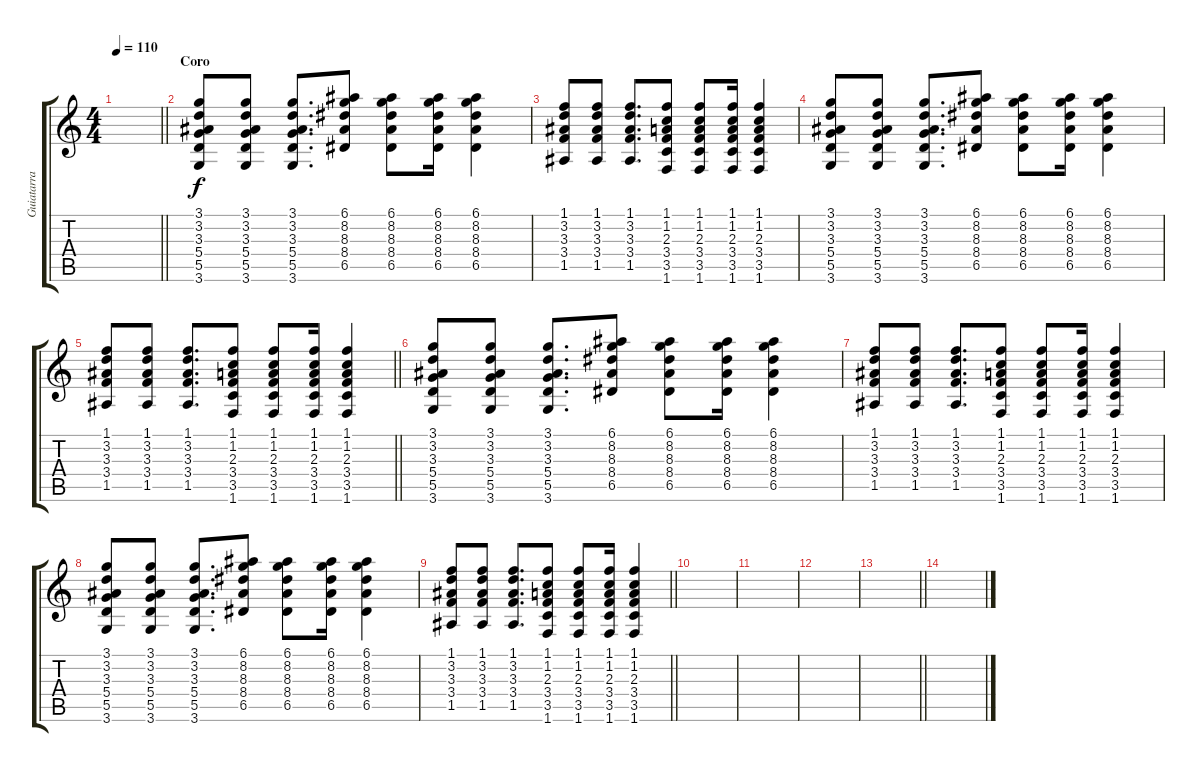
\track ("Guiatarra 2" "Guiatarra ") {instrument overdrivenguitar}
\staff {score tabs}
\tuning (E4 B3 G3 D3 A2 E2) {hide}
\ts (4 4)
\tempo 110
\clef g2
\barLineRight lightlight
\ks c
|
\section ("" "Coro")
(3.1 3.2 3.3 5.4 5.5 3.6).8 (3.1 3.2 3.3 5.4 5.5 3.6).8 (3.1 3.2 3.3 5.4 5.5 3.6).8{d} (6.1 8.2 8.3 8.4 6.5).8 (6.1 8.2 8.3 8.4 6.5).8 (6.1 8.2 8.3 8.4 6.5).16 (6.1 8.2 8.3 8.4 6.5).4 |
(1.1 3.2 3.3 3.4 1.5).8 (1.1 3.2 3.3 3.4 1.5).8 (1.1 3.2 3.3 3.4 1.5).8{d} (1.1 1.2 2.3 3.4 3.5 1.6).8 (1.1 1.2 2.3 3.4 3.5 1.6).8 (1.1 1.2 2.3 3.4 3.5 1.6).16 (1.1 1.2 2.3 3.4 3.5 1.6).4 |
(3.1 3.2 3.3 5.4 5.5 3.6).8 (3.1 3.2 3.3 5.4 5.5 3.6).8 (3.1 3.2 3.3 5.4 5.5 3.6).8{d} (6.1 8.2 8.3 8.4 6.5).8 (6.1 8.2 8.3 8.4 6.5).8 (6.1 8.2 8.3 8.4 6.5).16 (6.1 8.2 8.3 8.4 6.5).4 |
\barLineRight lightlight
(1.1 3.2 3.3 3.4 1.5).8 (1.1 3.2 3.3 3.4 1.5).8 (1.1 3.2 3.3 3.4 1.5).8{d} (1.1 1.2 2.3 3.4 3.5 1.6).8 (1.1 1.2 2.3 3.4 3.5 1.6).8 (1.1 1.2 2.3 3.4 3.5 1.6).16 (1.1 1.2 2.3 3.4 3.5 1.6).4 |
\section ("" "")
(3.1 3.2 3.3 5.4 5.5 3.6).8 (3.1 3.2 3.3 5.4 5.5 3.6).8 (3.1 3.2 3.3 5.4 5.5 3.6).8{d} (6.1 8.2 8.3 8.4 6.5).8 (6.1 8.2 8.3 8.4 6.5).8 (6.1 8.2 8.3 8.4 6.5).16 (6.1 8.2 8.3 8.4 6.5).4 |
(1.1 3.2 3.3 3.4 1.5).8 (1.1 3.2 3.3 3.4 1.5).8 (1.1 3.2 3.3 3.4 1.5).8{d} (1.1 1.2 2.3 3.4 3.5 1.6).8 (1.1 1.2 2.3 3.4 3.5 1.6).8 (1.1 1.2 2.3 3.4 3.5 1.6).16 (1.1 1.2 2.3 3.4 3.5 1.6).4 |
(3.1 3.2 3.3 5.4 5.5 3.6).8 (3.1 3.2 3.3 5.4 5.5 3.6).8 (3.1 3.2 3.3 5.4 5.5 3.6).8{d} (6.1 8.2 8.3 8.4 6.5).8 (6.1 8.2 8.3 8.4 6.5).8 (6.1 8.2 8.3 8.4 6.5).16 (6.1 8.2 8.3 8.4 6.5).4 |
\barLineRight lightlight
(1.1 3.2 3.3 3.4 1.5).8 (1.1 3.2 3.3 3.4 1.5).8 (1.1 3.2 3.3 3.4 1.5).8{d} (1.1 1.2 2.3 3.4 3.5 1.6).8 (1.1 1.2 2.3 3.4 3.5 1.6).8 (1.1 1.2 2.3 3.4 3.5 1.6).16 (1.1 1.2 2.3 3.4 3.5 1.6).4 |
\section ("" "")
|
|
|
\barLineRight lightlight
|
\section ("" "")
